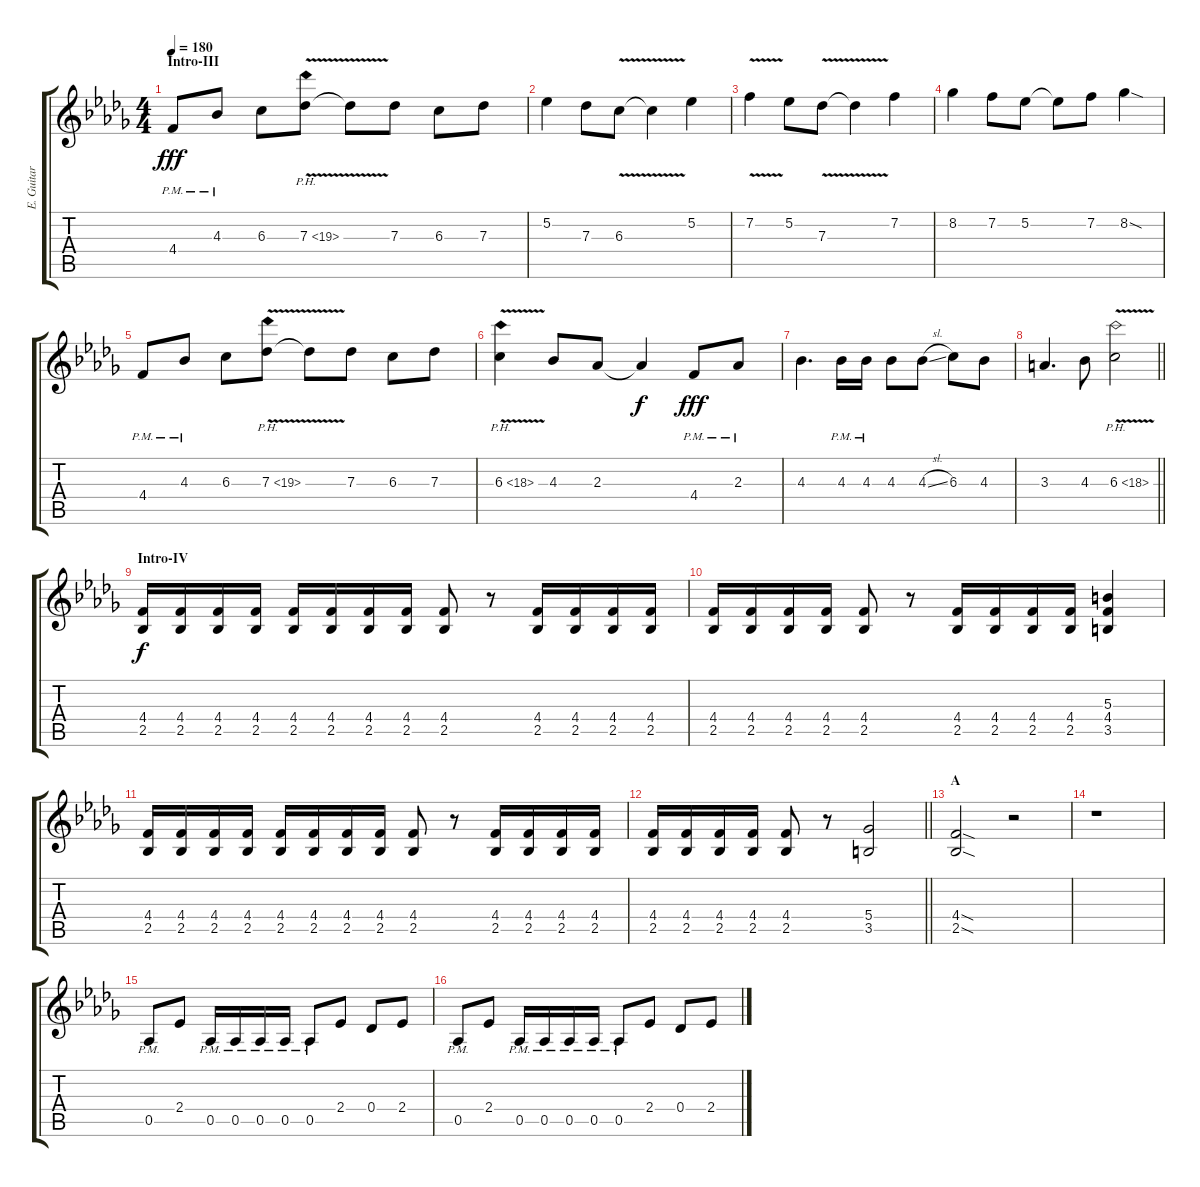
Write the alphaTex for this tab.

\track ("E. Guitar I" "E. Guitar ") {instrument overdrivenguitar}
\staff {score tabs}
\tuning (Eb4 Bb3 Gb3 Db3 Ab2 Db2) {hide}
\ts (4 4)
\section ("" "Intro-III")
\tempo 180
\clef g2
\ks db
4.4{pm}.8{dy fff} 4.3{pm}.8 6.3.8 7.3{ph 12 v}.8 7.3{t}.8 7.3.8 6.3.8 7.3.8 |
5.2.4 7.3.8 6.3{v}.8 6.3{t}.4 5.2.4 |
7.2{v}.4 5.2.8 7.3{v}.8 7.3{t}.4 7.2.4 |
8.2.4 7.2.8 5.2.8 5.2{t}.8 7.2.8 8.2{sod}.4 |
4.4{pm}.8 4.3{pm}.8 6.3.8 7.3{ph 12 v}.8 7.3{t}.8 7.3.8 6.3.8 7.3.8 |
6.3{ph 12 v}.4 4.3.8 2.3.8 2.3{t}.4{dy f} 4.4{pm}.8{dy fff} 2.3{pm}.8 |
4.3.4{d} 4.3{pm}.16 4.3{pm}.16 4.3.8 4.3{sl}.8 6.3.8 4.3.8 |
\barLineRight lightlight
3.3.4{d} 4.3.8 6.3{ph 12 v}.2 |
\section ("" "Intro-IV")
(4.4 2.5).16{dy f} (4.4 2.5).16 (4.4 2.5).16 (4.4 2.5).16 (4.4 2.5).16 (4.4 2.5).16 (4.4 2.5).16 (4.4 2.5).16 (4.4 2.5).8 r.8 (4.4 2.5).16 (4.4 2.5).16 (4.4 2.5).16 (4.4 2.5).16 |
(4.4 2.5).16 (4.4 2.5).16 (4.4 2.5).16 (4.4 2.5).16 (4.4 2.5).8 r.8 (4.4 2.5).16 (4.4 2.5).16 (4.4 2.5).16 (4.4 2.5).16 (5.3 4.4 3.5).4 |
(4.4 2.5).16 (4.4 2.5).16 (4.4 2.5).16 (4.4 2.5).16 (4.4 2.5).16 (4.4 2.5).16 (4.4 2.5).16 (4.4 2.5).16 (4.4 2.5).8 r.8 (4.4 2.5).16 (4.4 2.5).16 (4.4 2.5).16 (4.4 2.5).16 |
\barLineRight lightlight
(4.4 2.5).16 (4.4 2.5).16 (4.4 2.5).16 (4.4 2.5).16 (4.4 2.5).8 r.8 (5.4 3.5).2 |
\section ("" "A")
(4.4{sod} 2.5{sod}).2 r.2 |
r.1 |
0.5{pm}.8 2.4.8 0.5{pm}.16 0.5{pm}.16 0.5{pm}.16 0.5{pm}.16 0.5{pm}.8 2.4.8 0.4.8 2.4.8 |
0.5{pm}.8 2.4.8 0.5{pm}.16 0.5{pm}.16 0.5{pm}.16 0.5{pm}.16 0.5{pm}.8 2.4.8 0.4.8 2.4.8
